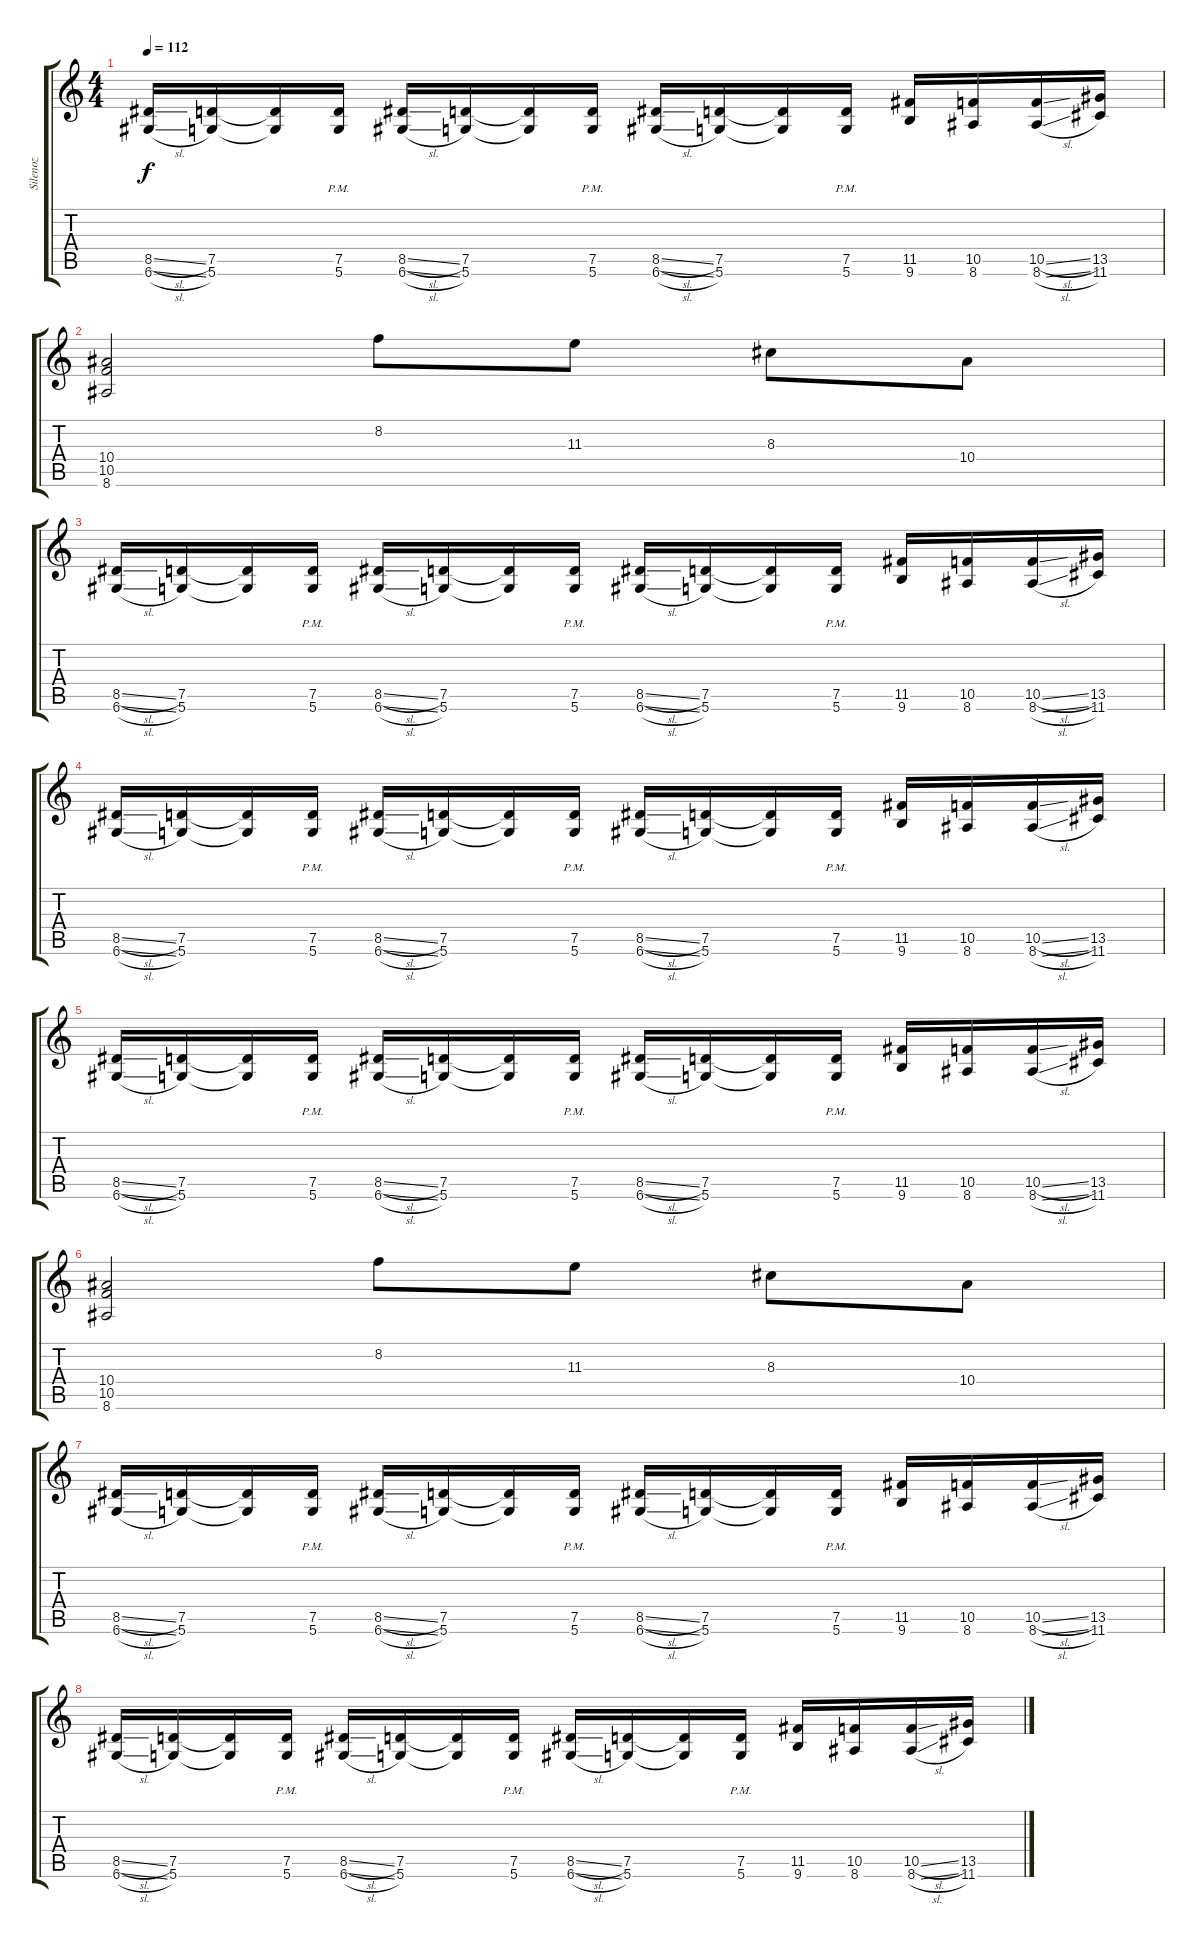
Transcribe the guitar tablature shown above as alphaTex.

\track ("Silenoz" "Silenoz") {instrument distortionguitar}
\staff {score tabs}
\tuning (D4 A3 F3 C3 G2 D2) {hide}
\ts (4 4)
\tempo 112
\clef g2
\ks c
(8.5{sl} 6.6{sl}).16{dy f} (7.5 5.6).16 (7.5{t} 5.6{t}).16 (7.5{pm} 5.6{pm}).16 (8.5{sl} 6.6{sl}).16 (7.5 5.6).16 (7.5{t} 5.6{t}).16 (7.5{pm} 5.6{pm}).16 (8.5{sl} 6.6{sl}).16 (7.5 5.6).16 (7.5{t} 5.6{t}).16 (7.5{pm} 5.6{pm}).16 (11.5 9.6).16 (10.5 8.6).16 (10.5{sl} 8.6{sl}).16 (13.5 11.6).16 |
(10.4 10.5 8.6).2 8.2.8 11.3.8 8.3.8 10.4.8 |
(8.5{sl} 6.6{sl}).16 (7.5 5.6).16 (7.5{t} 5.6{t}).16 (7.5{pm} 5.6{pm}).16 (8.5{sl} 6.6{sl}).16 (7.5 5.6).16 (7.5{t} 5.6{t}).16 (7.5{pm} 5.6{pm}).16 (8.5{sl} 6.6{sl}).16 (7.5 5.6).16 (7.5{t} 5.6{t}).16 (7.5{pm} 5.6{pm}).16 (11.5 9.6).16 (10.5 8.6).16 (10.5{sl} 8.6{sl}).16 (13.5 11.6).16 |
(8.5{sl} 6.6{sl}).16 (7.5 5.6).16 (7.5{t} 5.6{t}).16 (7.5{pm} 5.6{pm}).16 (8.5{sl} 6.6{sl}).16 (7.5 5.6).16 (7.5{t} 5.6{t}).16 (7.5{pm} 5.6{pm}).16 (8.5{sl} 6.6{sl}).16 (7.5 5.6).16 (7.5{t} 5.6{t}).16 (7.5{pm} 5.6{pm}).16 (11.5 9.6).16 (10.5 8.6).16 (10.5{sl} 8.6{sl}).16 (13.5 11.6).16 |
(8.5{sl} 6.6{sl}).16 (7.5 5.6).16 (7.5{t} 5.6{t}).16 (7.5{pm} 5.6{pm}).16 (8.5{sl} 6.6{sl}).16 (7.5 5.6).16 (7.5{t} 5.6{t}).16 (7.5{pm} 5.6{pm}).16 (8.5{sl} 6.6{sl}).16 (7.5 5.6).16 (7.5{t} 5.6{t}).16 (7.5{pm} 5.6{pm}).16 (11.5 9.6).16 (10.5 8.6).16 (10.5{sl} 8.6{sl}).16 (13.5 11.6).16 |
(10.4 10.5 8.6).2 8.2.8 11.3.8 8.3.8 10.4.8 |
(8.5{sl} 6.6{sl}).16 (7.5 5.6).16 (7.5{t} 5.6{t}).16 (7.5{pm} 5.6{pm}).16 (8.5{sl} 6.6{sl}).16 (7.5 5.6).16 (7.5{t} 5.6{t}).16 (7.5{pm} 5.6{pm}).16 (8.5{sl} 6.6{sl}).16 (7.5 5.6).16 (7.5{t} 5.6{t}).16 (7.5{pm} 5.6{pm}).16 (11.5 9.6).16 (10.5 8.6).16 (10.5{sl} 8.6{sl}).16 (13.5 11.6).16 |
(8.5{sl} 6.6{sl}).16 (7.5 5.6).16 (7.5{t} 5.6{t}).16 (7.5{pm} 5.6{pm}).16 (8.5{sl} 6.6{sl}).16 (7.5 5.6).16 (7.5{t} 5.6{t}).16 (7.5{pm} 5.6{pm}).16 (8.5{sl} 6.6{sl}).16 (7.5 5.6).16 (7.5{t} 5.6{t}).16 (7.5{pm} 5.6{pm}).16 (11.5 9.6).16 (10.5 8.6).16 (10.5{sl} 8.6{sl}).16 (13.5 11.6).16
